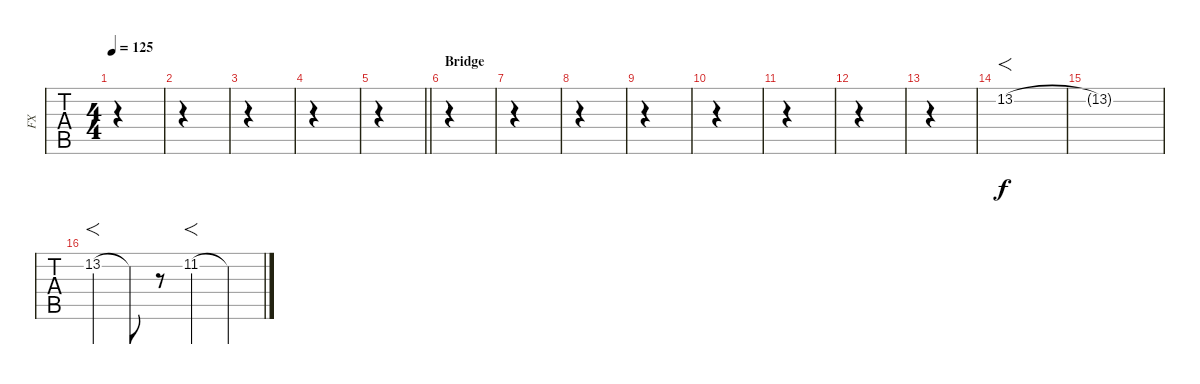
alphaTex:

\track ("FX" "FX") {instrument choiraahs}
\staff {tabs}
\tuning (Gb4 Db4 A3 E3 B2 Gb2) {hide}
\ts (4 4)
\tempo 125
\clef g2
\ks c
|
|
|
|
\barLineRight lightlight
|
\section ("" "Bridge")
|
|
|
|
|
|
|
|
13.2.1{f} |
13.2{t}.1{volume 5} |
13.2.4{f volume 11} 13.2{t}.8 r.8 11.2.4{f} 11.2{t}.4
